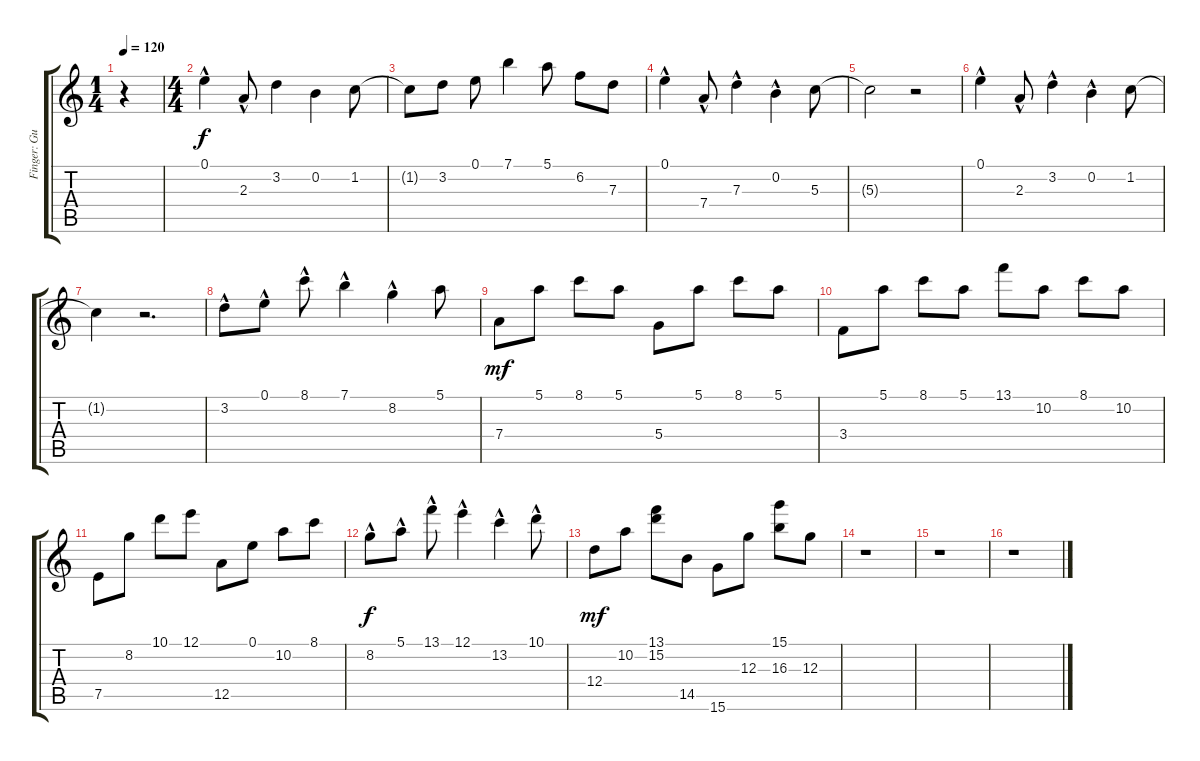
\track ("Finger: Guitar      " "Finger: Gu") {instrument acousticguitarsteel}
\staff {score tabs}
\tuning (E4 B3 G3 D3 A2 E2) {hide}
\ts (1 4)
\tempo 120
\clef g2
\ks c
r.4{dy f instrument acousticguitarsteel} |
\ts (4 4)
0.1{hac}.4 2.3{hac}.8 3.2.4 0.2.4 1.2.8 |
1.2{t}.8 3.2.8 0.1.8 7.1.4 5.1.8 6.2.8 7.3.8 |
0.1{hac}.4 7.4{hac}.8 7.3{hac}.4 0.2{hac}.4 5.3.8 |
5.3{t}.2 r.2 |
0.1{hac}.4 2.3{hac}.8 3.2{hac}.4 0.2{hac}.4 1.2.8 |
1.2{t}.4 r.2{d} |
3.2{hac}.8 0.1{hac}.8 8.1{hac}.8 7.1{hac}.4 8.2{hac}.4 5.1.8 |
7.4.8{dy mf} 5.1.8 8.1.8 5.1.8 5.4.8 5.1.8 8.1.8 5.1.8 |
3.4.8 5.1.8 8.1.8 5.1.8 13.1.8 10.2.8 8.1.8 10.2.8 |
7.5.8 8.2.8 10.1.8 12.1.8 12.5.8 0.1.8 10.2.8 8.1.8 |
8.2{hac}.8{dy f} 5.1{hac}.8 13.1{hac}.8 12.1{hac}.4 13.2{hac}.4 10.1{hac}.8 |
12.4.8{dy mf} 10.2.8 (13.1 15.2).8 14.5.8 15.6.8 12.3.8 (15.1 16.3).8 12.3.8 |
r.1 |
r.1 |
r.1
